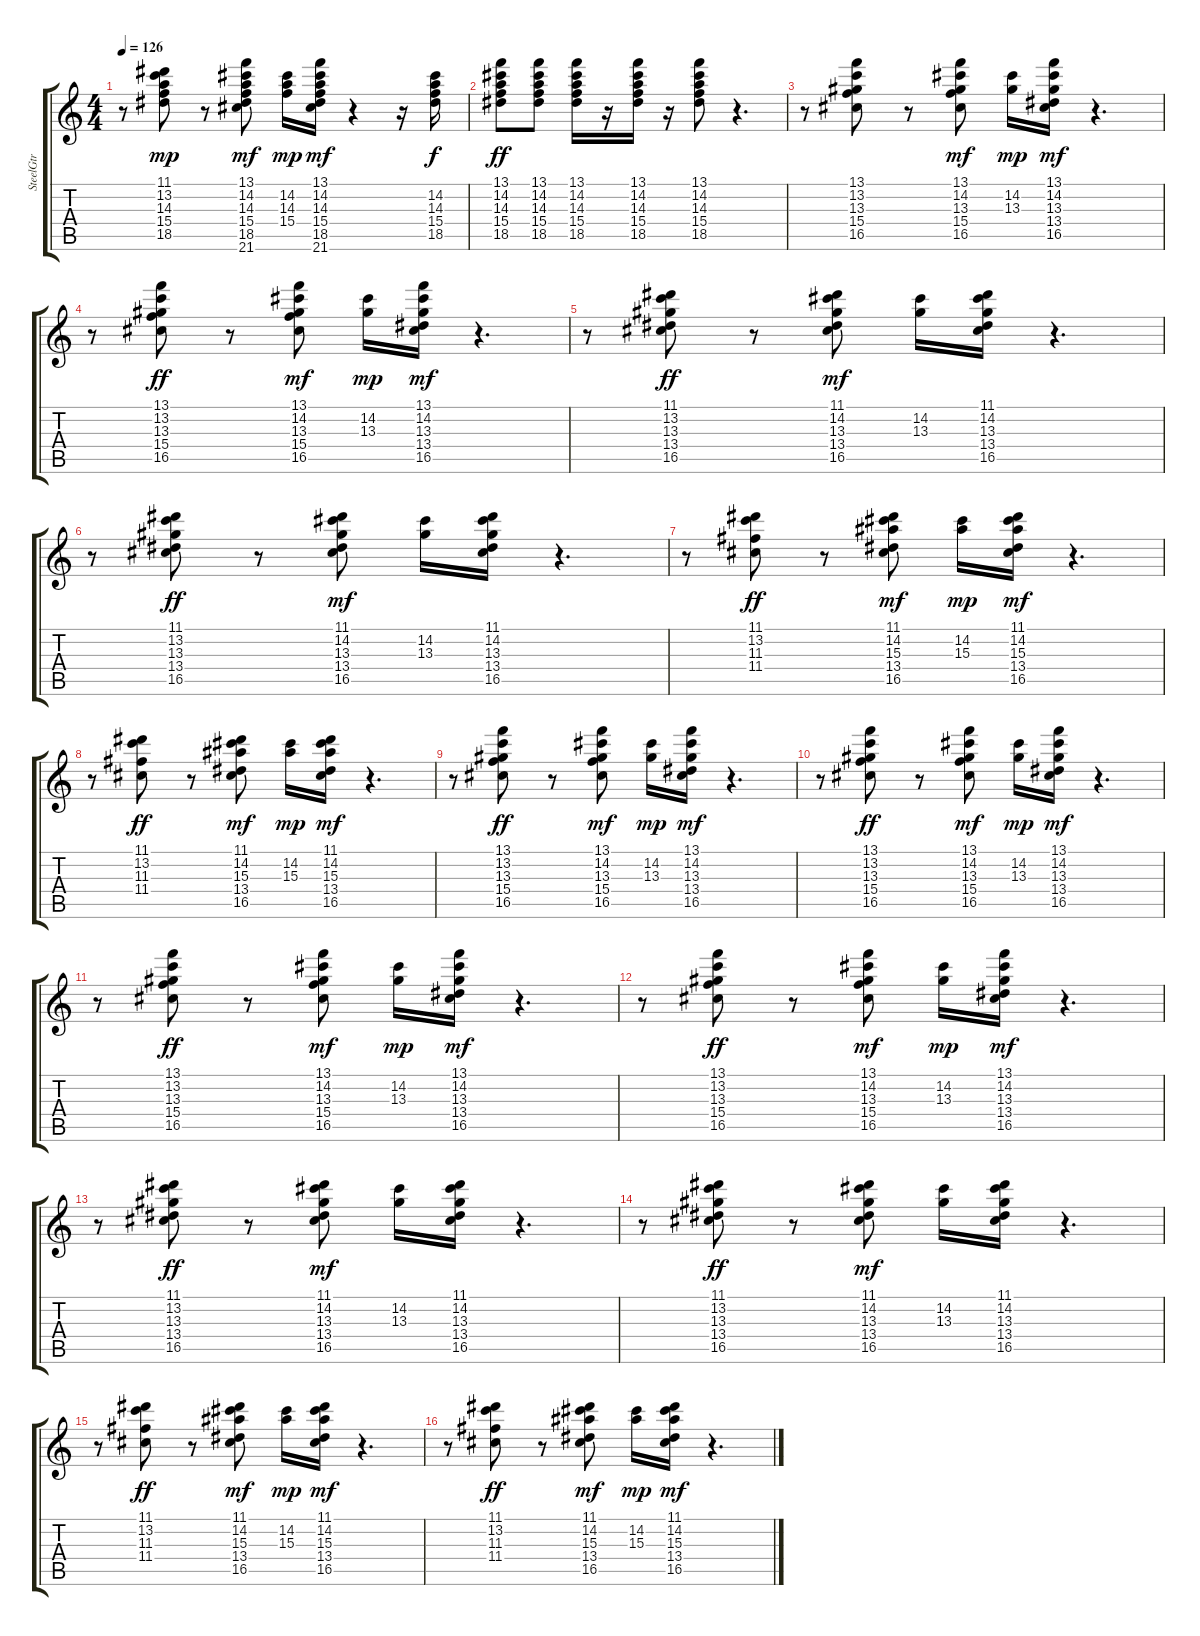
\track ("SteelGtr" "SteelGtr") {instrument acousticguitarsteel}
\staff {score tabs}
\tuning (E4 B3 G3 D3 A2 E2) {hide}
\ts (4 4)
\tempo 126
\clef g2
\ks c
r.8{dy mf} (11.1 13.2 14.3 15.4 18.5).8{dy mp} r.8 (13.1 14.2 14.3 15.4 18.5 21.6).8{dy mf} (14.2 14.3 15.4).16{dy mp} (13.1 14.2 14.3 15.4 18.5 21.6).16{dy mf} r.4 r.16 (14.2 14.3 15.4 18.5).16{dy f} |
(13.1 14.2 14.3 15.4 18.5).8{dy ff} (13.1 14.2 14.3 15.4 18.5).8 (13.1 14.2 14.3 15.4 18.5).16 r.16 (13.1 14.2 14.3 15.4 18.5).16 r.16 (13.1 14.2 14.3 15.4 18.5).8 r.4{d} |
r.8 (13.1 13.2 13.3 15.4 16.5).8 r.8 (13.1 14.2 13.3 15.4 16.5).8{dy mf} (14.2 13.3).16{dy mp} (13.1 14.2 13.3 13.4 16.5).16{dy mf} r.4{d} |
r.8 (13.1 13.2 13.3 15.4 16.5).8{dy ff} r.8 (13.1 14.2 13.3 15.4 16.5).8{dy mf} (14.2 13.3).16{dy mp} (13.1 14.2 13.3 13.4 16.5).16{dy mf} r.4{d} |
r.8 (11.1 13.2 13.3 13.4 16.5).8{dy ff} r.8 (11.1 14.2 13.3 13.4 16.5).8{dy mf} (14.2 13.3).16 (11.1 14.2 13.3 13.4 16.5).16 r.4{d} |
r.8 (11.1 13.2 13.3 13.4 16.5).8{dy ff} r.8 (11.1 14.2 13.3 13.4 16.5).8{dy mf} (14.2 13.3).16 (11.1 14.2 13.3 13.4 16.5).16 r.4{d} |
r.8 (11.1 13.2 11.3 11.4).8{dy ff} r.8 (11.1 14.2 15.3 13.4 16.5).8{dy mf} (14.2 15.3).16{dy mp} (11.1 14.2 15.3 13.4 16.5).16{dy mf} r.4{d} |
r.8 (11.1 13.2 11.3 11.4).8{dy ff} r.8 (11.1 14.2 15.3 13.4 16.5).8{dy mf} (14.2 15.3).16{dy mp} (11.1 14.2 15.3 13.4 16.5).16{dy mf} r.4{d} |
r.8 (13.1 13.2 13.3 15.4 16.5).8{dy ff} r.8 (13.1 14.2 13.3 15.4 16.5).8{dy mf} (14.2 13.3).16{dy mp} (13.1 14.2 13.3 13.4 16.5).16{dy mf} r.4{d} |
r.8 (13.1 13.2 13.3 15.4 16.5).8{dy ff} r.8 (13.1 14.2 13.3 15.4 16.5).8{dy mf} (14.2 13.3).16{dy mp} (13.1 14.2 13.3 13.4 16.5).16{dy mf} r.4{d} |
r.8 (13.1 13.2 13.3 15.4 16.5).8{dy ff} r.8 (13.1 14.2 13.3 15.4 16.5).8{dy mf} (14.2 13.3).16{dy mp} (13.1 14.2 13.3 13.4 16.5).16{dy mf} r.4{d} |
r.8 (13.1 13.2 13.3 15.4 16.5).8{dy ff} r.8 (13.1 14.2 13.3 15.4 16.5).8{dy mf} (14.2 13.3).16{dy mp} (13.1 14.2 13.3 13.4 16.5).16{dy mf} r.4{d} |
r.8 (11.1 13.2 13.3 13.4 16.5).8{dy ff} r.8 (11.1 14.2 13.3 13.4 16.5).8{dy mf} (14.2 13.3).16 (11.1 14.2 13.3 13.4 16.5).16 r.4{d} |
r.8 (11.1 13.2 13.3 13.4 16.5).8{dy ff} r.8 (11.1 14.2 13.3 13.4 16.5).8{dy mf} (14.2 13.3).16 (11.1 14.2 13.3 13.4 16.5).16 r.4{d} |
r.8 (11.1 13.2 11.3 11.4).8{dy ff} r.8 (11.1 14.2 15.3 13.4 16.5).8{dy mf} (14.2 15.3).16{dy mp} (11.1 14.2 15.3 13.4 16.5).16{dy mf} r.4{d} |
r.8 (11.1 13.2 11.3 11.4).8{dy ff} r.8 (11.1 14.2 15.3 13.4 16.5).8{dy mf} (14.2 15.3).16{dy mp} (11.1 14.2 15.3 13.4 16.5).16{dy mf} r.4{d}
